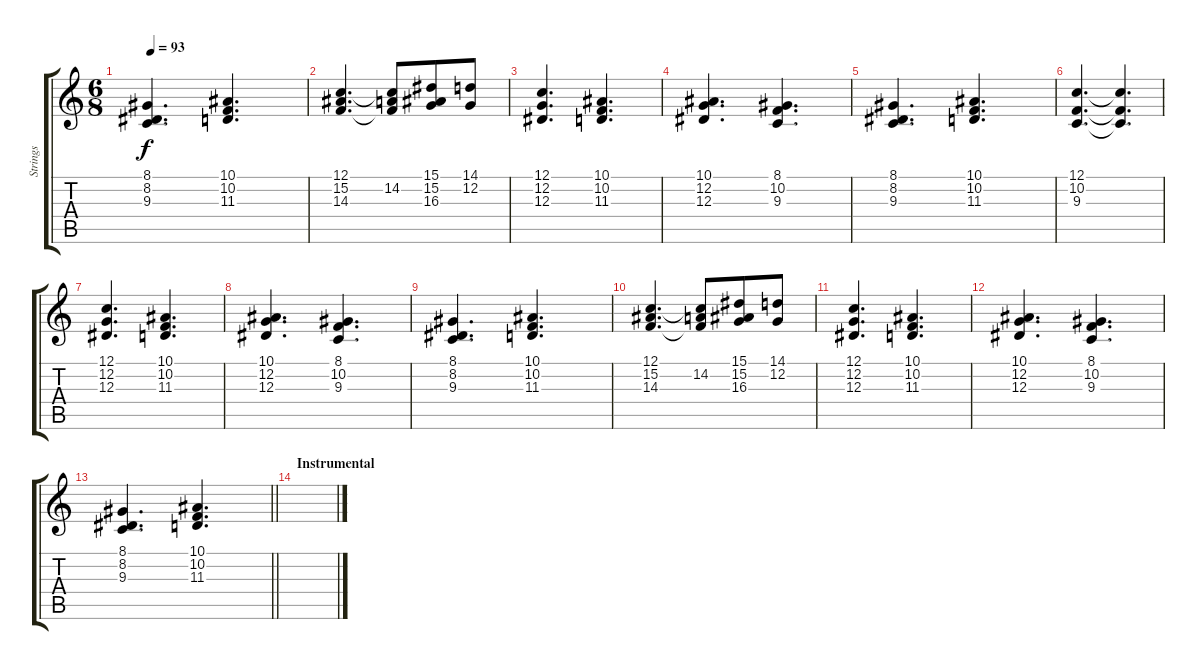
\track ("Strings" "Strings") {instrument stringensemble1}
\staff {score tabs}
\tuning (C4 G3 Eb3 Bb2 F2 C2) {hide}
\ts (6 8)
\tempo 93
\clef g2
\ks c
(8.1 8.2 9.3).4{d dy f} (10.1 10.2 11.3).4{d} |
(12.1 15.2 14.3).4{d} (12.1{t} 14.2 14.3{t}).8 (15.1 15.2 16.3).8 (14.1 12.2).8 |
(12.1 12.2 12.3).4{d} (10.1 10.2 11.3).4{d} |
(10.1 12.2 12.3).4{d} (8.1 10.2 9.3).4{d} |
(8.1 8.2 9.3).4{d} (10.1 10.2 11.3).4{d} |
(12.1 10.2 9.3).4{d} (12.1{t} 10.2{t} 9.3{t}).4{d} |
(12.1 12.2 12.3).4{d} (10.1 10.2 11.3).4{d} |
(10.1 12.2 12.3).4{d} (8.1 10.2 9.3).4{d} |
(8.1 8.2 9.3).4{d} (10.1 10.2 11.3).4{d} |
(12.1 15.2 14.3).4{d} (12.1{t} 14.2 14.3{t}).8 (15.1 15.2 16.3).8 (14.1 12.2).8 |
(12.1 12.2 12.3).4{d} (10.1 10.2 11.3).4{d} |
(10.1 12.2 12.3).4{d} (8.1 10.2 9.3).4{d} |
\barLineRight lightlight
(8.1 8.2 9.3).4{d} (10.1 10.2 11.3).4{d} |
\section ("" "Instrumental")
